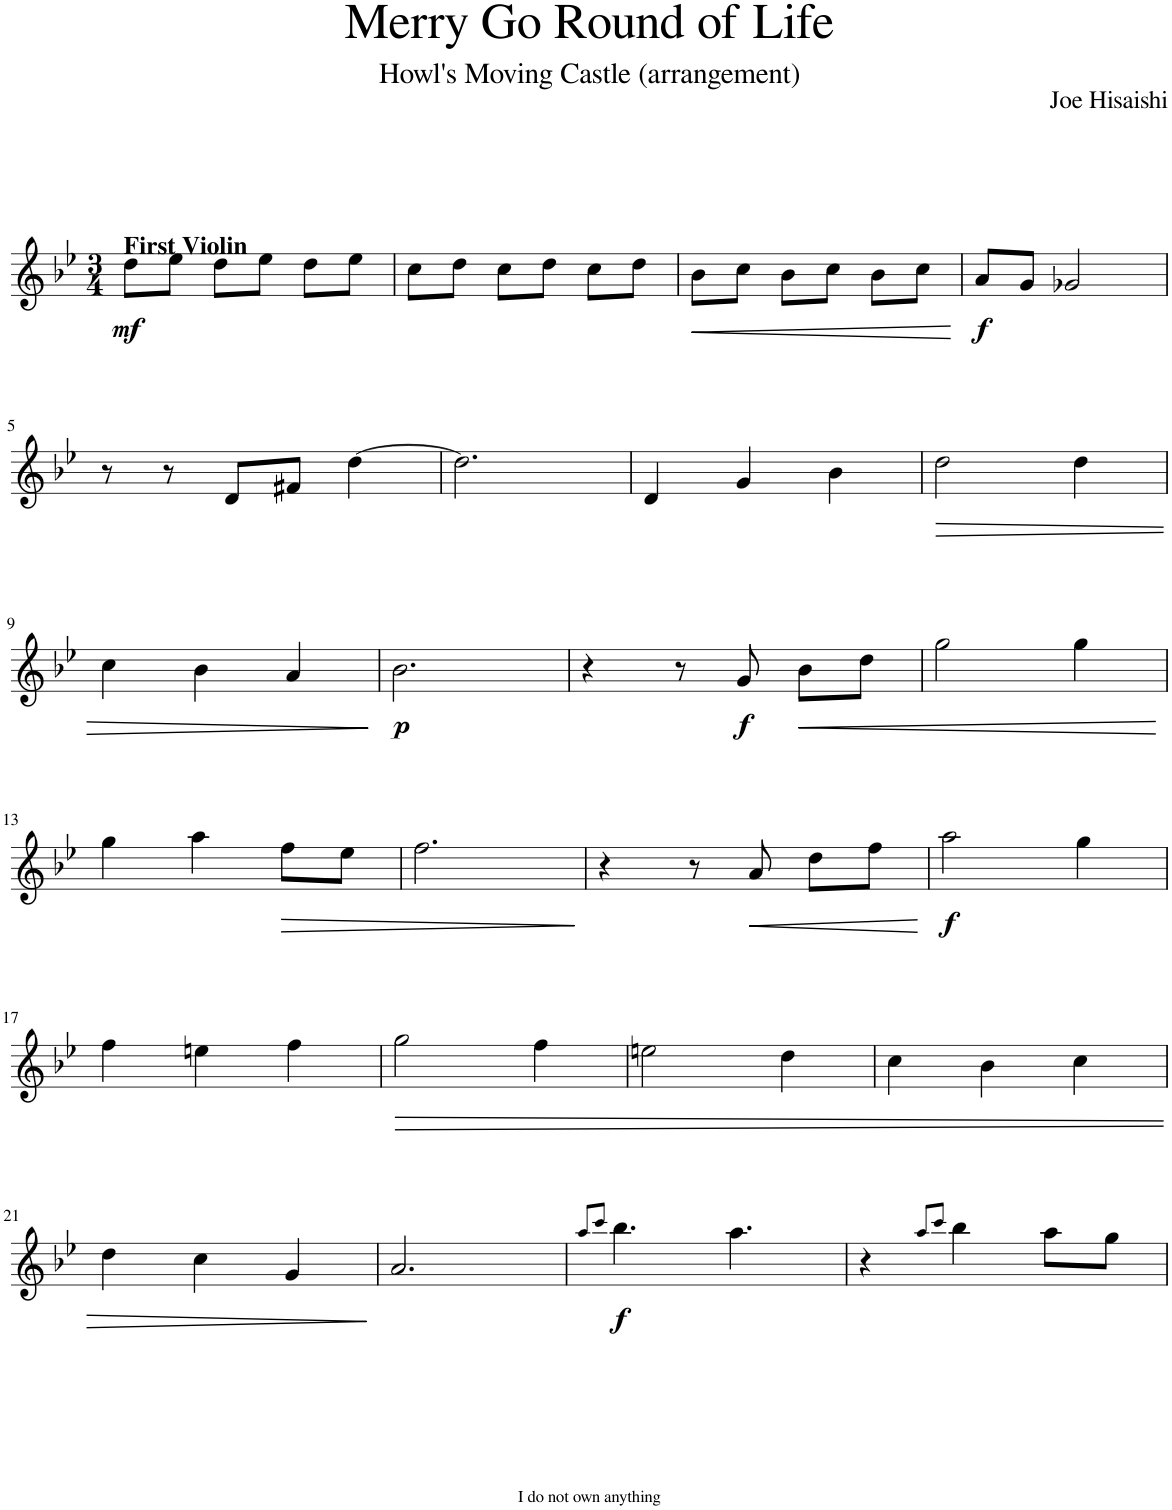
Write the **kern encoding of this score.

**kern	**dynam
*part1	*part1
*staff1	*staff1
*I"Violin	*
*I'Vln.	*
*clefG2	*
*k[b-e-]	*
*M3/4	*
=1	=1
!LO:TX:a:B:t=First Violin	!
!	!LO:DY:b
8dd\L	mf
8ee-\J	.
8dd\L	.
8ee-\J	.
8dd\L	.
8ee-\J	.
=2	=2
8cc\L	.
8dd\J	.
8cc\L	.
8dd\J	.
8cc\L	.
8dd\J	.
=3	=3
!	!LO:HP:b
8b-\L	<
8cc\J	.
8b-\L	.
8cc\J	.
8b-\L	.
8cc\J	.
.	[
=4	=4
!	!LO:DY:b
8a/L	f
8g/J	.
2g-X/	.
!!LO:LB:g=z
=5	=5
8r	.
8r	.
8d/L	.
8f#X/J	.
[4dd\	.
=6	=6
2.dd\]	.
=7	=7
4d/	.
4g/	.
4b-\	.
=8	=8
!	!LO:HP:b
2dd\	>
4dd\	.
!!LO:LB:g=z
=9	=9
4cc\	.
4b-\	.
4a/	.
.	]
=10	=10
!	!LO:DY:b
2.b-\	p
=11	=11
4r	.
8r	.
!	!LO:DY:b
8g/	f
!	!LO:HP:b
8b-\L	<
8dd\J	.
=12	=12
2gg\	.
4gg\	.
.	[
!!LO:LB:g=z
=13	=13
4gg\	.
4aa\	.
!	!LO:HP:b
8ff\L	>
8ee-\J	.
=14	=14
2.ff\	.
.	]
=15	=15
4r	.
8r	.
!	!LO:HP:b
8a/	<
8dd\L	.
8ff\J	.
.	[
=16	=16
!	!LO:DY:b
2aa\	f
4gg\	.
!!LO:LB:g=z
=17	=17
4ff\	.
4een\	.
4ff\	.
=18	=18
!	!LO:HP:b
2gg\	>
4ff\	.
=19	=19
2een\	.
4dd\	.
=20	=20
4cc\	.
4b-\	.
4cc\	.
!!LO:LB:g=z
=21	=21
4dd\	.
4cc\	.
4g/	.
.	]
=22	=22
2.a/	.
=23	=23
8qaa/L	.
8qccc/J	.
!	!LO:DY:b
4.bb-\	f
4.aa\	.
=24	=24
4r	.
8qaa/L	.
8qccc/J	.
4bb-\	.
8aa\L	.
8gg\J	.
=	=
*-	*-
